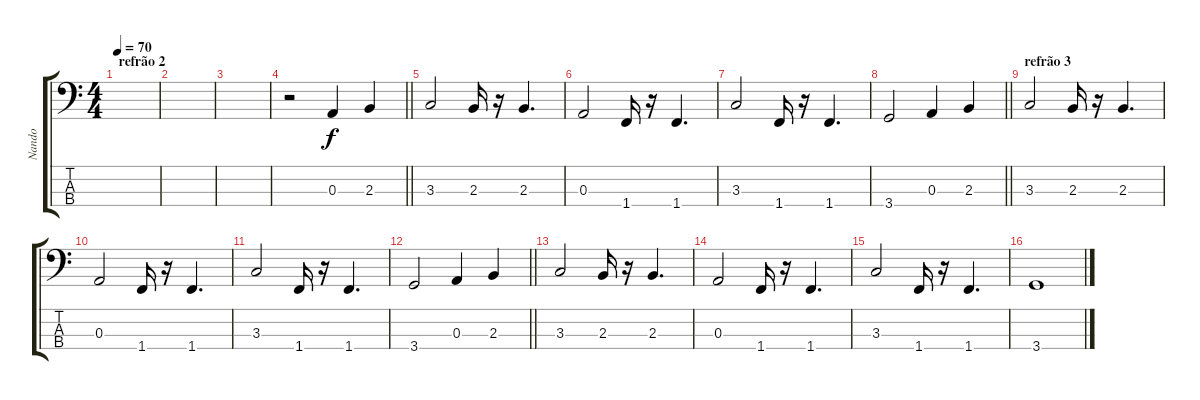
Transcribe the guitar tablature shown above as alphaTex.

\track ("Nando" "Nando") {instrument electricbassfinger}
\staff {score tabs}
\tuning (G2 D2 A1 E1) {hide}
\ts (4 4)
\section ("" "refrão 2")
\tempo 70
\clef f4
\ks c
|
|
|
\barLineRight lightlight
r.2 0.3.4 2.3.4 |
3.3.2 2.3.16 r.16 2.3.4{d} |
0.3.2 1.4.16 r.16 1.4.4{d} |
3.3.2 1.4.16 r.16 1.4.4{d} |
\barLineRight lightlight
3.4.2 0.3.4 2.3.4 |
\section ("" "refrão 3")
3.3.2 2.3.16 r.16 2.3.4{d} |
0.3.2 1.4.16 r.16 1.4.4{d} |
3.3.2 1.4.16 r.16 1.4.4{d} |
\barLineRight lightlight
3.4.2 0.3.4 2.3.4 |
3.3.2 2.3.16 r.16 2.3.4{d} |
0.3.2 1.4.16 r.16 1.4.4{d} |
3.3.2 1.4.16 r.16 1.4.4{d} |
3.4.1
